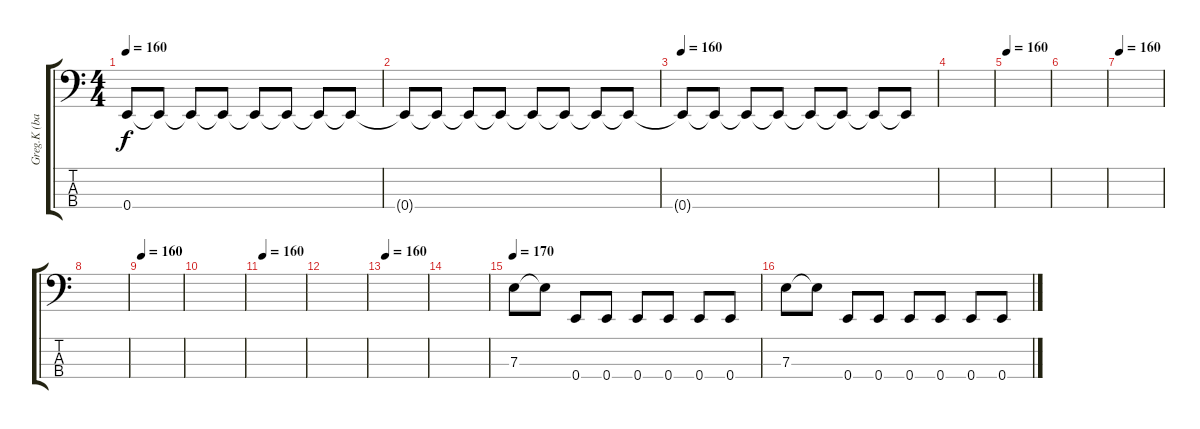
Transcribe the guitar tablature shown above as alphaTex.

\track ("Greg.K (bass)" "Greg.K (ba") {instrument electricbassfinger}
\staff {score tabs}
\tuning (G2 D2 A1 E1) {hide}
\ts (4 4)
\tempo 160
\clef f4
\ks c
0.4.8{dy f volume 16} 0.4{t}.8 0.4{t}.8 0.4{t}.8 0.4{t}.8 0.4{t}.8 0.4{t}.8 0.4{t}.8 |
0.4{t}.8 0.4{t}.8 0.4{t}.8 0.4{t}.8 0.4{t}.8 0.4{t}.8 0.4{t}.8 0.4{t}.8 |
\tempo 160
0.4{t}.8 0.4{t}.8 0.4{t}.8 0.4{t}.8 0.4{t}.8 0.4{t}.8 0.4{t}.8 0.4{t}.8 |
|
\tempo 160
|
|
\tempo 160
|
|
\tempo 160
|
|
\tempo 160
|
|
\tempo 160
|
|
\tempo 170
7.3.8{volume 13} 7.3{t}.8 0.4.8 0.4.8 0.4.8 0.4.8 0.4.8 0.4.8 |
7.3.8 7.3{t}.8 0.4.8 0.4.8 0.4.8 0.4.8 0.4.8 0.4.8
